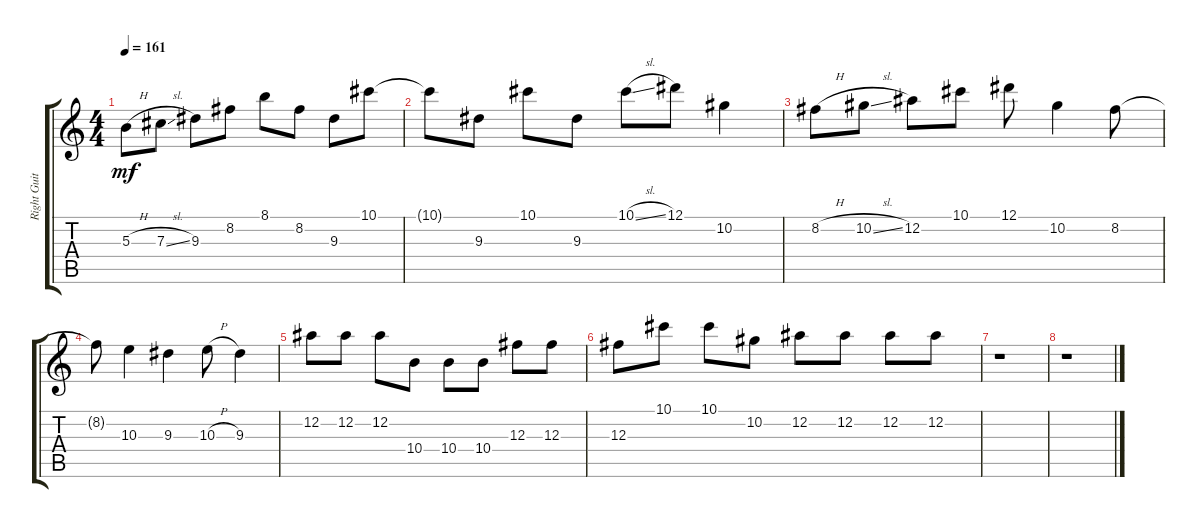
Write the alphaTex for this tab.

\track ("Right Guitar" "Right Guit") {instrument overdrivenguitar}
\staff {score tabs}
\tuning (Eb4 Bb3 Gb3 Db3 Ab2 Eb2) {hide}
\ts (4 4)
\tempo 161
\clef g2
\ks c
5.3{h}.8{dy mf} 7.3{sl}.8 9.3.8 8.2.8 8.1.8 8.2.8 9.3.8 10.1.8 |
10.1{t}.8 9.3.8 10.1.8 9.3.8 10.1{sl}.8 12.1.8 10.2.4 |
8.2{h}.8 10.2{sl}.8 12.2.8 10.1.8 12.1.8 10.2.4 8.2.8 |
8.2{t}.8 10.3.4 9.3.4 10.3{h}.8 9.3.4 |
12.2.8 12.2.8 12.2.8 10.4.8 10.4.8 10.4.8 12.3.8 12.3.8 |
12.3.8 10.1.8 10.1.8 10.2.8 12.2.8 12.2.8 12.2.8 12.2.8 |
r.1 |
r.1
